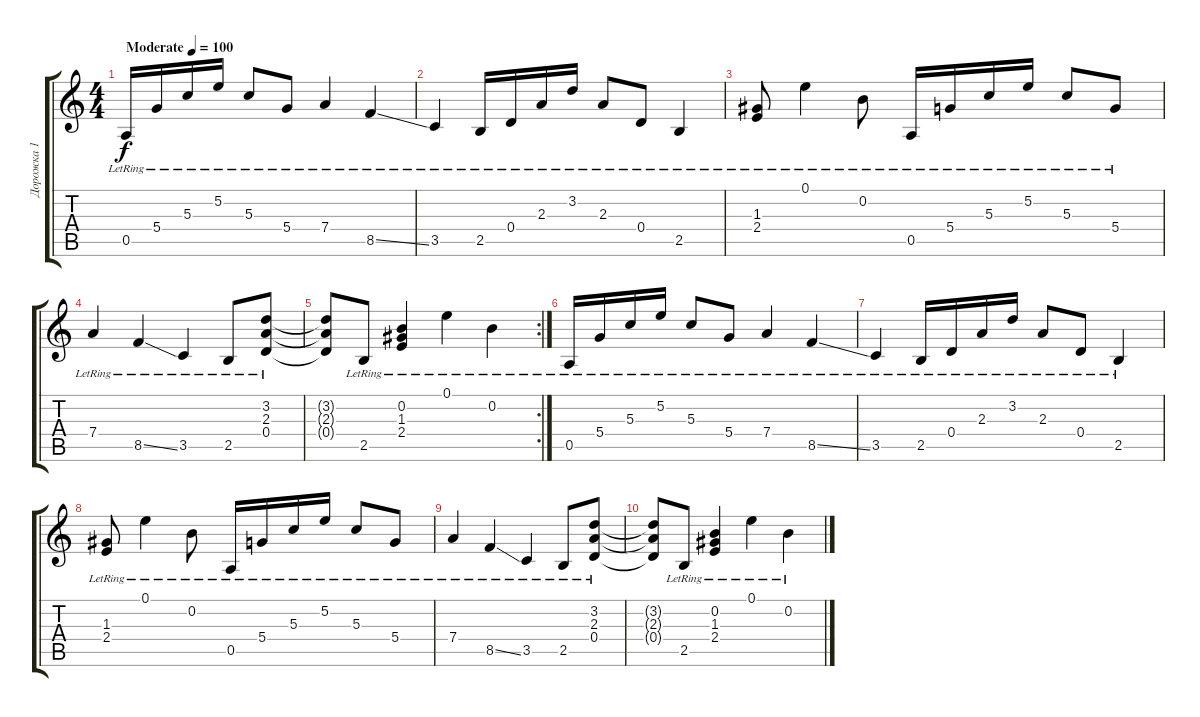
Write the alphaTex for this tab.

\track ("Дорожка 1" "Дорожка 1") {instrument acousticguitarsteel}
\staff {score tabs}
\tuning (E4 B3 G3 D3 A2 E2) {hide}
\ts (4 4)
\tempo (100 "Moderate")
\clef g2
\ks c
0.5{lr}.16{dy f instrument acousticguitarsteel} 5.4{lr}.16 5.3{lr}.16 5.2{lr}.16 5.3{lr}.8 5.4{lr}.8 7.4{lr}.4 8.5{ss lr}.4 |
3.5{lr}.4 2.5{lr}.16 0.4{lr}.16 2.3{lr}.16 3.2{lr}.16 2.3{lr}.8 0.4{lr}.8 2.5{lr}.4 |
(1.3 2.4{lr}).8 0.1{lr}.4 0.2{lr}.8 0.5{lr}.16 5.4{lr}.16 5.3{lr}.16 5.2{lr}.16 5.3{lr}.8 5.4{lr}.8 |
7.4{lr}.4 8.5{ss lr}.4 3.5{lr}.4 2.5{lr}.8 (3.2{lr} 2.3{lr} 0.4{lr}).8 |
\rc 2
(3.2{t} 2.3{t} 0.4{t}).8 2.5{lr}.8 (0.2{lr} 1.3{lr} 2.4{lr}).4 0.1{lr}.4 0.2{lr}.4 |
0.5{lr}.16 5.4{lr}.16 5.3{lr}.16 5.2{lr}.16 5.3{lr}.8 5.4{lr}.8 7.4{lr}.4 8.5{ss lr}.4 |
3.5{lr}.4 2.5{lr}.16 0.4{lr}.16 2.3{lr}.16 3.2{lr}.16 2.3{lr}.8 0.4{lr}.8 2.5{lr}.4 |
(1.3 2.4{lr}).8 0.1{lr}.4 0.2{lr}.8 0.5{lr}.16 5.4{lr}.16 5.3{lr}.16 5.2{lr}.16 5.3{lr}.8 5.4{lr}.8 |
7.4{lr}.4 8.5{ss lr}.4 3.5{lr}.4 2.5{lr}.8 (3.2{lr} 2.3{lr} 0.4{lr}).8 |
(3.2{t} 2.3{t} 0.4{t}).8 2.5{lr}.8 (0.2{lr} 1.3{lr} 2.4{lr}).4 0.1{lr}.4 0.2{lr}.4
